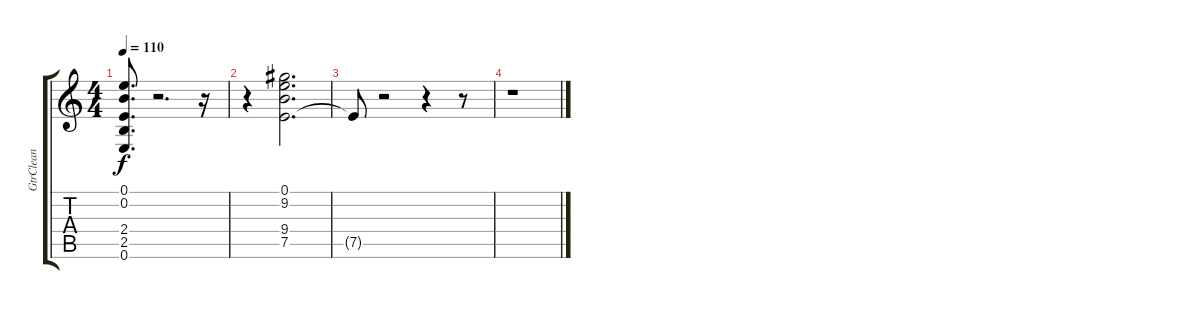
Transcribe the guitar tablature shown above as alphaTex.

\track ("GtrClean" "GtrClean") {instrument electricguitarclean}
\staff {score tabs}
\tuning (E4 B3 G3 D3 A2 E2) {hide}
\ts (4 4)
\tempo 110
\clef g2
\ks c
(0.1{t} 0.2{t} 2.4{t} 2.5{t} 0.6{t}).8{d dy f} r.2{d} r.16 |
r.4 (0.1 9.2 9.4 7.5).2{d} |
7.5{t}.8 r.2 r.4 r.8 |
r.1
